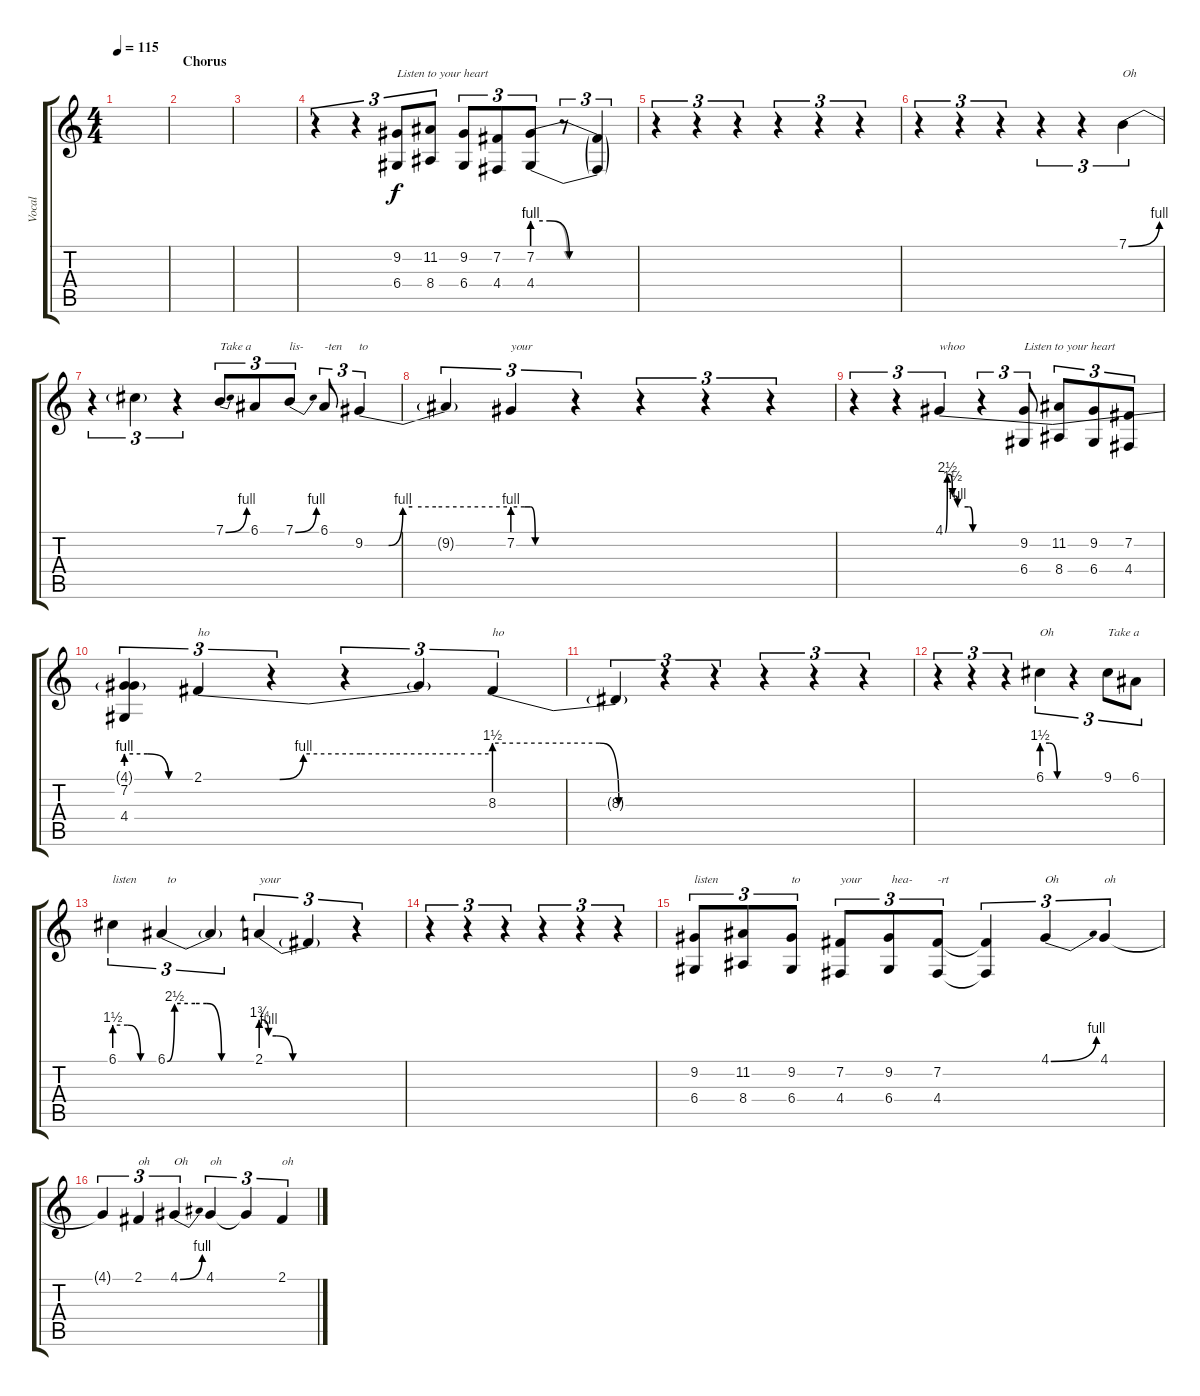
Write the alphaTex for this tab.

\track ("Vocal" "Vocal") {instrument lead1square}
\staff {score tabs}
\tuning (E4 B3 G3 D3 A2 E2) {hide}
\ts (4 4)
\tempo 115
\clef g2
\ks c
|
\section ("" "Chorus")
|
|
r.4{tu (3 2)} r.4{tu (3 2)} (9.2 6.4).8{tu (3 2) txt "Listen to your heart"} (11.2 8.4).8{tu (3 2)} (9.2 6.4).8{tu (3 2)} (7.2 4.4).8{tu (3 2)} (7.2{be (custom 0 4 10 4 21 0 40 0 60 0)} 4.4{be (custom 0 4 10 4 20 0 40 0 60 0)}).8{tu (3 2)} r.8{tu (3 2)} (7.2{t} 4.4{t}).4{tu (3 2)} |
r.4{tu (3 2)} r.4{tu (3 2)} r.4{tu (3 2)} r.4{tu (3 2)} r.4{tu (3 2)} r.4{tu (3 2)} |
r.4{tu (3 2)} r.4{tu (3 2)} r.4{tu (3 2)} r.4{tu (3 2)} r.4{tu (3 2)} 7.1{be (bend 0 0 60 4)}.4{tu (3 2) txt "Oh"} |
r.4{tu (3 2)} 7.1{t}.4{tu (3 2)} r.4{tu (3 2)} 7.1{be (bend 0 0 60 4)}.8{tu (3 2) txt "Take a"} 6.1.8{tu (3 2)} 7.1{be (bend 0 0 60 4)}.8{tu (3 2) txt "lis-"} 6.1.8{tu (3 2) txt "-ten"} 9.2{be (custom 0 0 10 0 16 4 20 4 30 4 60 4)}.4{tu (3 2) txt "to"} |
9.2{t}.4{tu (3 2)} 7.2{be (custom 0 4 13 4 20 4 25 0 40 0 60 0)}.4{tu (3 2) txt "your"} r.4{tu (3 2)} r.4{tu (3 2)} r.4{tu (3 2)} r.4{tu (3 2)} |
r.4{tu (3 2)} r.4{tu (3 2)} 4.1{be (custom 0 0 5 10 11 10 16 6 23 6 27 4 29 4 50 4 53 4 60 0)}.4{tu (3 2) txt "whoo"} r.4{tu (3 2)} (9.2 6.4).8{tu (3 2) txt "Listen to your heart"} (11.2 8.4).8{tu (3 2)} (9.2 6.4).8{tu (3 2)} (7.2 4.4).8{tu (3 2)} |
(4.1{t} 7.2{be (custom 0 4 20 4 40 0 60 0)} 4.4{be (custom 0 4 20 4 40 0 60 0)}).4{tu (3 2)} 2.1{be (custom 0 0 16 0 21 4 33 4 40 4 55 4 60 4)}.4{tu (3 2) txt "ho"} r.4{tu (3 2)} r.4{tu (3 2)} 2.1{t}.4{tu (3 2)} 8.3{be (custom 0 6 25 6 38 6 45 0 60 0)}.4{tu (3 2) txt "ho"} |
8.3{t}.4{tu (3 2)} r.4{tu (3 2)} r.4{tu (3 2)} r.4{tu (3 2)} r.4{tu (3 2)} r.4{tu (3 2)} |
r.4{tu (3 2)} r.4{tu (3 2)} r.4{tu (3 2)} 6.1{be (custom 0 6 20 6 40 0 60 0)}.4{tu (3 2) txt "Oh"} r.4{tu (3 2)} 9.1.8{tu (3 2) txt "Take a"} 6.1.8{tu (3 2)} |
6.1{be (custom 0 6 20 6 40 0 60 0)}.4{tu (3 2) txt "listen"} 6.1{be (custom 0 0 5 10 19 10 27 10 37 0 39 0 57 0 60 0)}.4{tu (3 2) txt "  to"} 6.1{t}.4{tu (3 2)} 2.1{be (custom 0 7 5 4 10 4 21 0 35 0 40 0 60 0)}.4{tu (3 2) txt "your"} 2.1{t}.4{tu (3 2)} r.4{tu (3 2)} |
r.4{tu (3 2)} r.4{tu (3 2)} r.4{tu (3 2)} r.4{tu (3 2)} r.4{tu (3 2)} r.4{tu (3 2)} |
(9.2 6.4).8{tu (3 2) txt "listen"} (11.2 8.4).8{tu (3 2)} (9.2 6.4).8{tu (3 2) txt "to"} (7.2 4.4).8{tu (3 2) txt "your"} (9.2 6.4).8{tu (3 2) txt " hea-"} (7.2 4.4).8{tu (3 2) txt "-rt"} (7.2{t} 4.4{t}).4{tu (3 2)} 4.1{be (bend 0 0 60 4)}.4{tu (3 2) txt "Oh"} 4.1.4{tu (3 2) txt "oh"} |
4.1{t}.4{tu (3 2)} 2.1.4{tu (3 2) txt "oh"} 4.1{be (bend 0 0 60 4)}.4{tu (3 2) txt "Oh"} 4.1.4{tu (3 2) txt "oh"} 4.1{t}.4{tu (3 2)} 2.1.4{tu (3 2) txt "oh"}
